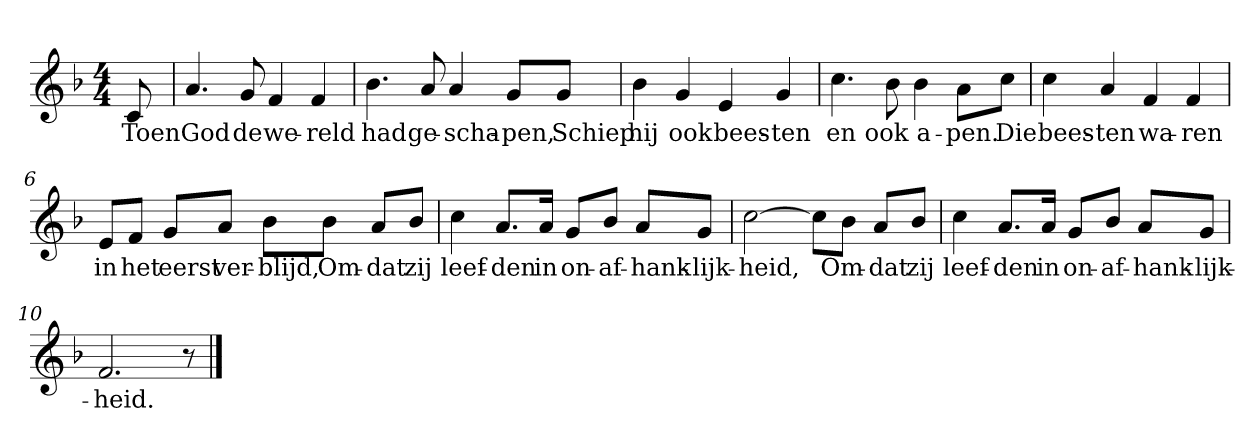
**kern	**text
*part1	*part1
*staff1	*staff1
*clefG2	*
*k[b-]	*
*F:	*
*M4/4	*
*MM120	*
=	=
8c	Toen
=1	=1
4.a	God
8g	de
4f	we-
4f	-reld
=2	=2
4.b-	had
8a	ge-
4a	-scha-
8g/L	-pen,
8g/J	Schiep
=3	=3
4b-	hij
4g	ook
4e	bees-
4g	-ten
=4	=4
4.cc	en
8b-	ook
4b-	a-
8a\L	-pen.
8cc\J	Die
=5	=5
4cc	bees-
4a	-ten
4f	wa-
4f	-ren
=6	=6
8e/L	in
8f/J	het
8g/L	eerst
8a/J	ver-
8b-\L	-blijd,
8b-\J	Om-
8a/L	-dat
8b-/J	zij
=7	=7
4cc	leef-
8.a/L	-den
16a/Jk	in
8g/L	on-
8b-/J	-af-
8a/L	-hank-
8g/J	-lijk-
=8	=8
[2cc	-heid,
8cc\L]	.
8b-\J	Om-
8a/L	-dat
8b-/J	zij
=9	=9
4cc	leef-
8.a/L	-den
16a/Jk	in
8g/L	on-
8b-/J	-af-
8a/L	-hank-
8g/J	-lijk-
=10	=10
2.f	-heid.
8r	.
==	==
*-	*-
